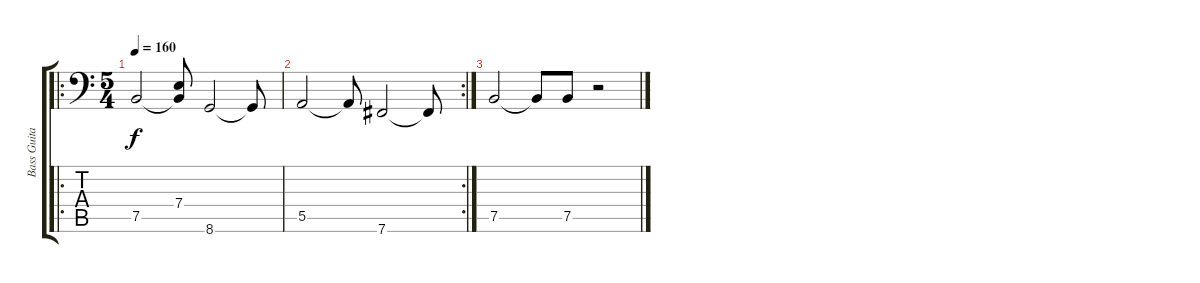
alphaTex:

\track ("Bass Guitar" "Bass Guita") {instrument electricbasspick}
\staff {score tabs}
\tuning (C3 G2 D2 A1 E1 B0) {hide}
\ro
\ts (5 4)
\tempo 160
\clef f4
\ks c
7.5.2{dy f} (7.4{t} 7.5{t}).8 8.6.2 8.6{t}.8 |
\rc 2
5.5.2 5.5{t}.8 7.6.2 7.6{t}.8 |
7.5.2 7.5{t}.8 7.5.8 r.2
